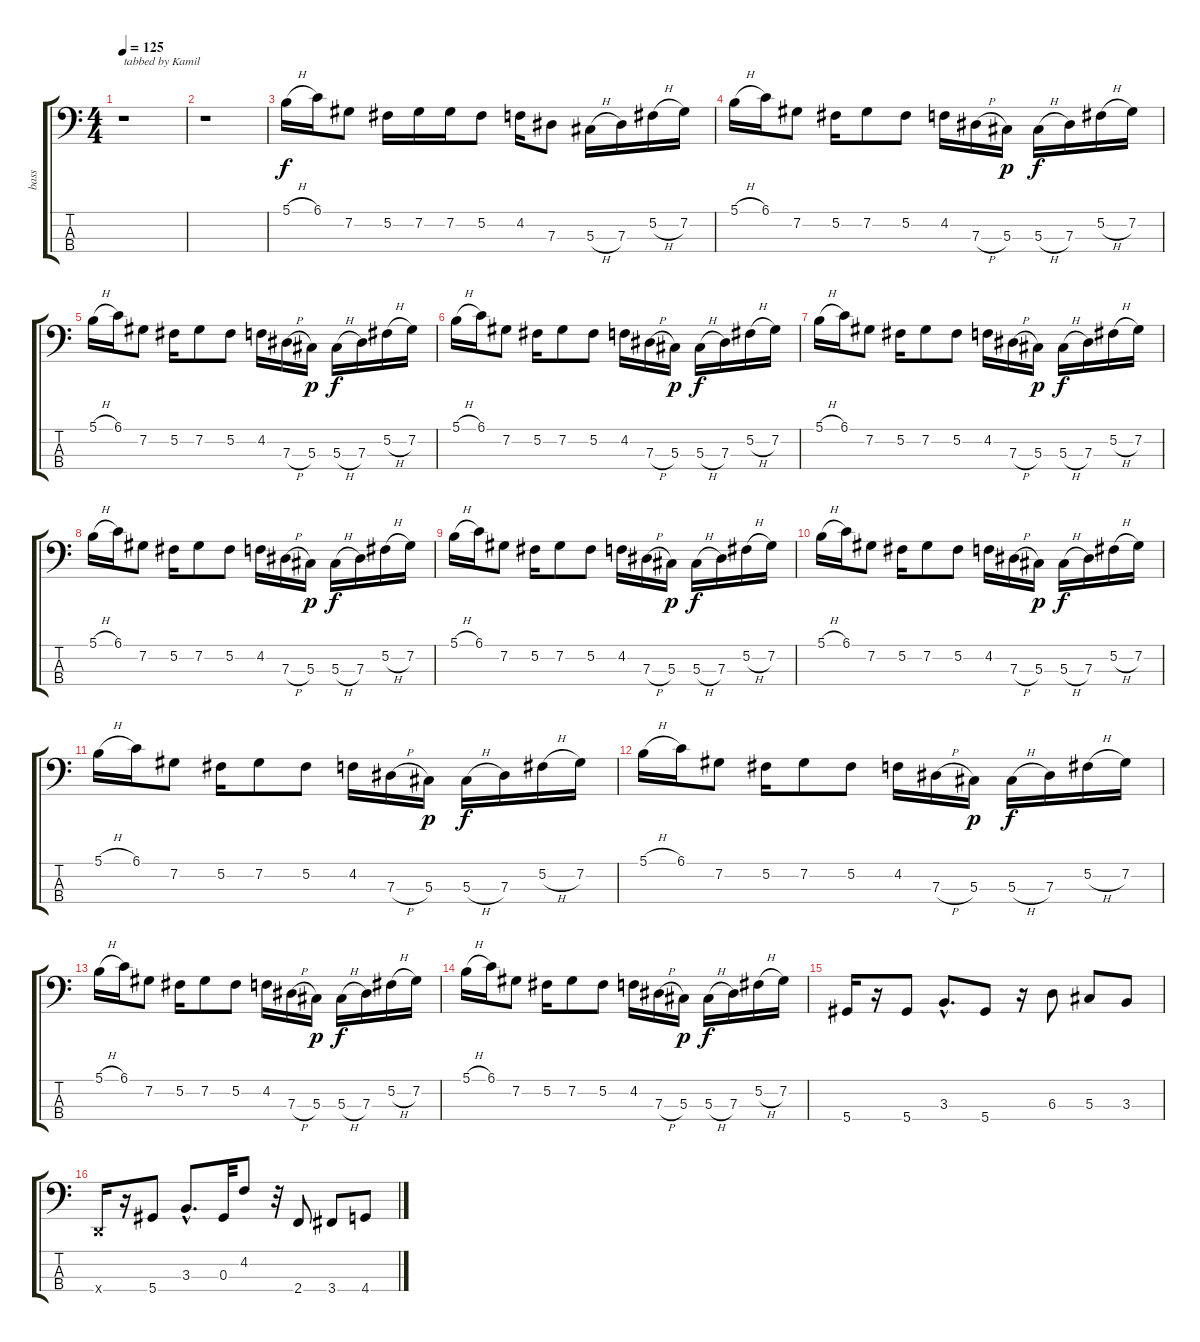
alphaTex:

\track ("bass" "bass") {instrument electricbasspick}
\staff {score tabs}
\tuning (Gb2 Db2 Ab1 Eb1) {hide}
\ts (4 4)
\tempo 125
\clef f4
\ks c
r.1{txt "tabbed by Kamil" dy f instrument electricbasspick} |
r.1 |
5.1{h}.16 6.1.16 7.2.8 5.2.16 7.2.16 7.2.16 5.2.8 4.2.16 7.3.8 5.3{h}.16 7.3.16 5.2{h}.16 7.2.16 |
5.1{h}.16 6.1.16 7.2.8 5.2.16 7.2.8 5.2.8 4.2.16 7.3{h}.16 5.3.16{dy p} 5.3{h}.16{dy f} 7.3.16 5.2{h}.16 7.2.16 |
5.1{h}.16 6.1.16 7.2.8 5.2.16 7.2.8 5.2.8 4.2.16 7.3{h}.16 5.3.16{dy p} 5.3{h}.16{dy f} 7.3.16 5.2{h}.16 7.2.16 |
5.1{h}.16 6.1.16 7.2.8 5.2.16 7.2.8 5.2.8 4.2.16 7.3{h}.16 5.3.16{dy p} 5.3{h}.16{dy f} 7.3.16 5.2{h}.16 7.2.16 |
5.1{h}.16 6.1.16 7.2.8 5.2.16 7.2.8 5.2.8 4.2.16 7.3{h}.16 5.3.16{dy p} 5.3{h}.16{dy f} 7.3.16 5.2{h}.16 7.2.16 |
5.1{h}.16 6.1.16 7.2.8 5.2.16 7.2.8 5.2.8 4.2.16 7.3{h}.16 5.3.16{dy p} 5.3{h}.16{dy f} 7.3.16 5.2{h}.16 7.2.16 |
5.1{h}.16 6.1.16 7.2.8 5.2.16 7.2.8 5.2.8 4.2.16 7.3{h}.16 5.3.16{dy p} 5.3{h}.16{dy f} 7.3.16 5.2{h}.16 7.2.16 |
5.1{h}.16 6.1.16 7.2.8 5.2.16 7.2.8 5.2.8 4.2.16 7.3{h}.16 5.3.16{dy p} 5.3{h}.16{dy f} 7.3.16 5.2{h}.16 7.2.16 |
5.1{h}.16 6.1.16 7.2.8 5.2.16 7.2.8 5.2.8 4.2.16 7.3{h}.16 5.3.16{dy p} 5.3{h}.16{dy f} 7.3.16 5.2{h}.16 7.2.16 |
5.1{h}.16 6.1.16 7.2.8 5.2.16 7.2.8 5.2.8 4.2.16 7.3{h}.16 5.3.16{dy p} 5.3{h}.16{dy f} 7.3.16 5.2{h}.16 7.2.16 |
5.1{h}.16 6.1.16 7.2.8 5.2.16 7.2.8 5.2.8 4.2.16 7.3{h}.16 5.3.16{dy p} 5.3{h}.16{dy f} 7.3.16 5.2{h}.16 7.2.16 |
5.1{h}.16 6.1.16 7.2.8 5.2.16 7.2.8 5.2.8 4.2.16 7.3{h}.16 5.3.16{dy p} 5.3{h}.16{dy f} 7.3.16 5.2{h}.16 7.2.16 |
5.4.16 r.16 5.4.8 3.3{hac}.8{d} 5.4.8 r.16 6.3.8 5.3.8 3.3.8 |
-1.4{x}.16 r.16 5.4.8 3.3{hac}.8{d} 0.3.32 4.2.8 r.32 2.4.8 3.4.8 4.4.8
